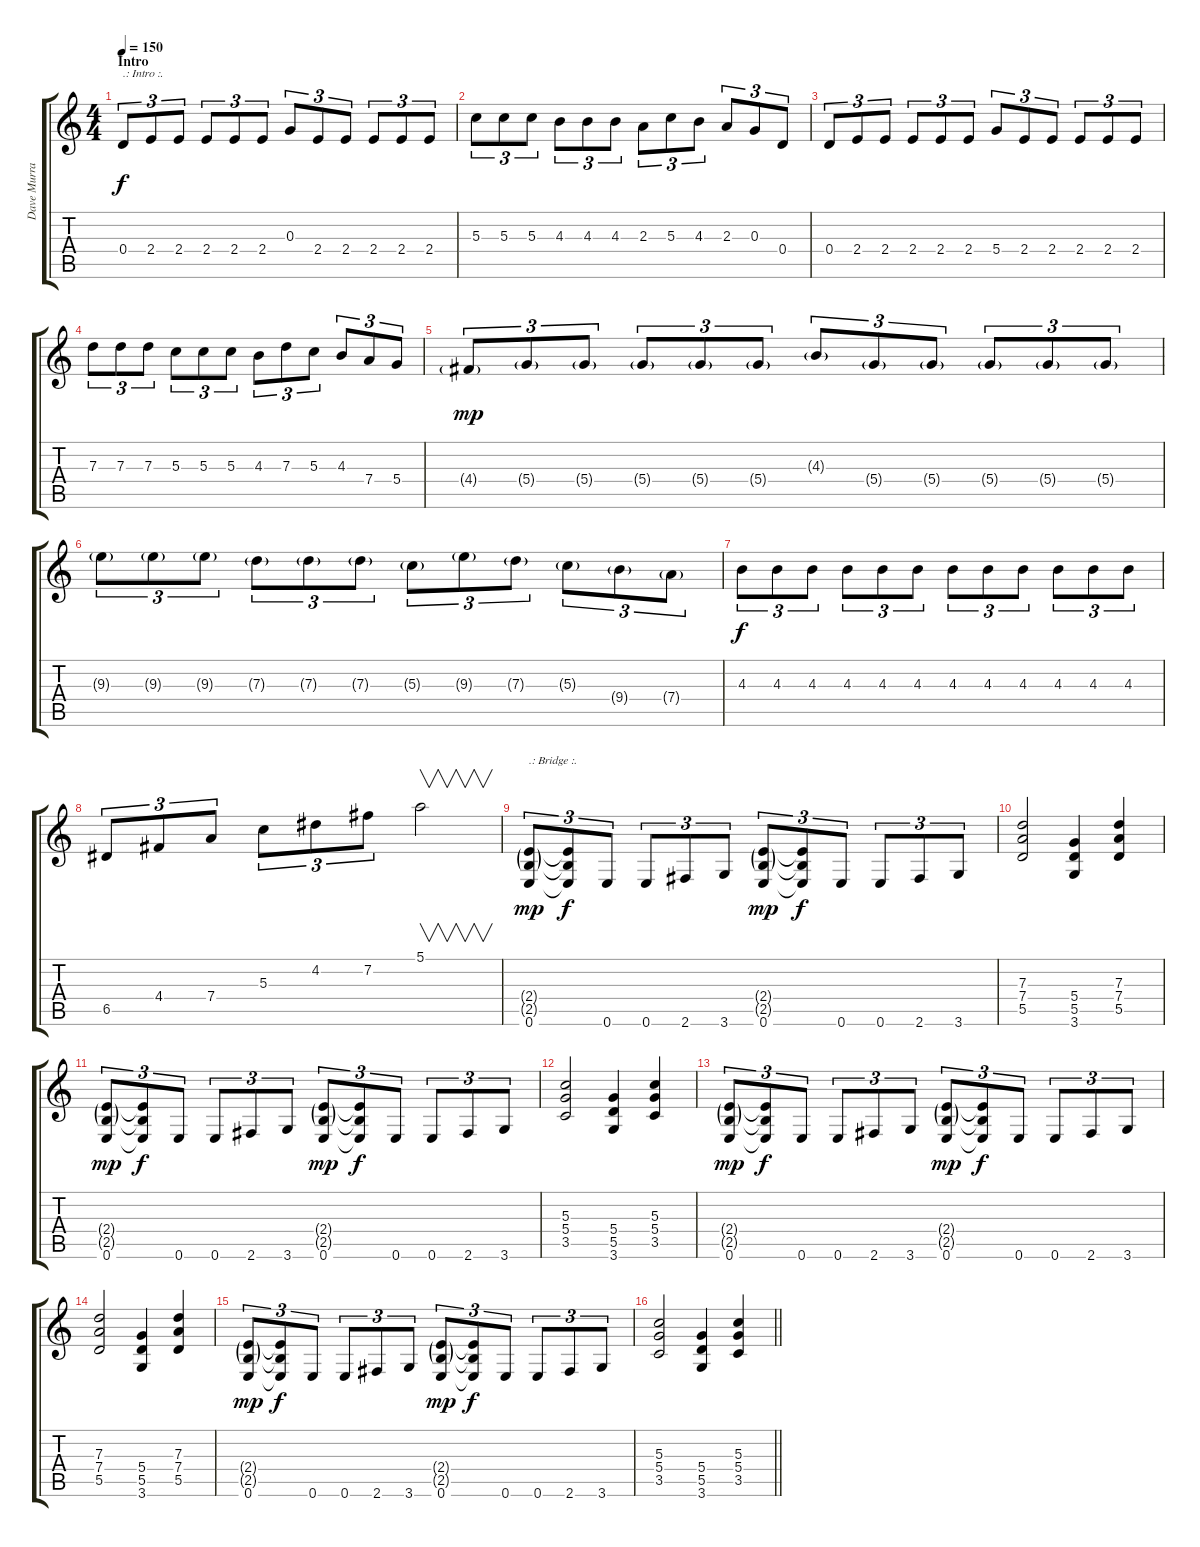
\track ("Dave Murray" "Dave Murra") {instrument distortionguitar}
\staff {score tabs}
\tuning (E4 B3 G3 D3 A2 E2) {hide}
\ts (4 4)
\section ("" "Intro")
\tempo 150
\clef g2
\ks c
0.4.8{tu (3 2) txt ".: Intro :." dy f instrument distortionguitar} 2.4.8{tu (3 2)} 2.4.8{tu (3 2)} 2.4.8{tu (3 2)} 2.4.8{tu (3 2)} 2.4.8{tu (3 2)} 0.3.8{tu (3 2)} 2.4.8{tu (3 2)} 2.4.8{tu (3 2)} 2.4.8{tu (3 2)} 2.4.8{tu (3 2)} 2.4.8{tu (3 2)} |
5.3.8{tu (3 2)} 5.3.8{tu (3 2)} 5.3.8{tu (3 2)} 4.3.8{tu (3 2)} 4.3.8{tu (3 2)} 4.3.8{tu (3 2)} 2.3.8{tu (3 2)} 5.3.8{tu (3 2)} 4.3.8{tu (3 2)} 2.3.8{tu (3 2)} 0.3.8{tu (3 2)} 0.4.8{tu (3 2)} |
0.4.8{tu (3 2)} 2.4.8{tu (3 2)} 2.4.8{tu (3 2)} 2.4.8{tu (3 2)} 2.4.8{tu (3 2)} 2.4.8{tu (3 2)} 5.4.8{tu (3 2)} 2.4.8{tu (3 2)} 2.4.8{tu (3 2)} 2.4.8{tu (3 2)} 2.4.8{tu (3 2)} 2.4.8{tu (3 2)} |
7.3.8{tu (3 2)} 7.3.8{tu (3 2)} 7.3.8{tu (3 2)} 5.3.8{tu (3 2)} 5.3.8{tu (3 2)} 5.3.8{tu (3 2)} 4.3.8{tu (3 2)} 7.3.8{tu (3 2)} 5.3.8{tu (3 2)} 4.3.8{tu (3 2)} 7.4.8{tu (3 2)} 5.4.8{tu (3 2)} |
4.4{g}.8{tu (3 2) dy mp} 5.4{g}.8{tu (3 2)} 5.4{g}.8{tu (3 2)} 5.4{g}.8{tu (3 2)} 5.4{g}.8{tu (3 2)} 5.4{g}.8{tu (3 2)} 4.3{g}.8{tu (3 2)} 5.4{g}.8{tu (3 2)} 5.4{g}.8{tu (3 2)} 5.4{g}.8{tu (3 2)} 5.4{g}.8{tu (3 2)} 5.4{g}.8{tu (3 2)} |
9.3{g}.8{tu (3 2)} 9.3{g}.8{tu (3 2)} 9.3{g}.8{tu (3 2)} 7.3{g}.8{tu (3 2)} 7.3{g}.8{tu (3 2)} 7.3{g}.8{tu (3 2)} 5.3{g}.8{tu (3 2)} 9.3{g}.8{tu (3 2)} 7.3{g}.8{tu (3 2)} 5.3{g}.8{tu (3 2)} 9.4{g}.8{tu (3 2)} 7.4{g}.8{tu (3 2)} |
4.3.8{tu (3 2) dy f} 4.3.8{tu (3 2)} 4.3.8{tu (3 2)} 4.3.8{tu (3 2)} 4.3.8{tu (3 2)} 4.3.8{tu (3 2)} 4.3.8{tu (3 2)} 4.3.8{tu (3 2)} 4.3.8{tu (3 2)} 4.3.8{tu (3 2)} 4.3.8{tu (3 2)} 4.3.8{tu (3 2)} |
6.5.8{tu (3 2)} 4.4.8{tu (3 2)} 7.4.8{tu (3 2)} 5.3.8{tu (3 2)} 4.2.8{tu (3 2)} 7.2.8{tu (3 2)} 5.1.2{v} |
(2.4{g} 2.5{g} 0.6).8{tu (3 2) txt ".: Bridge :." dy mp} (2.4{t} 2.5{t} 0.6{t}).8{tu (3 2) dy f} 0.6.8{tu (3 2)} 0.6.8{tu (3 2)} 2.6.8{tu (3 2)} 3.6.8{tu (3 2)} (2.4{g} 2.5{g} 0.6).8{tu (3 2) dy mp} (2.4{t} 2.5{t} 0.6{t}).8{tu (3 2) dy f} 0.6.8{tu (3 2)} 0.6.8{tu (3 2)} 2.6.8{tu (3 2)} 3.6.8{tu (3 2)} |
(7.3 7.4 5.5).2 (5.4 5.5 3.6).4 (7.3 7.4 5.5).4 |
(2.4{g} 2.5{g} 0.6).8{tu (3 2) dy mp} (2.4{t} 2.5{t} 0.6{t}).8{tu (3 2) dy f} 0.6.8{tu (3 2)} 0.6.8{tu (3 2)} 2.6.8{tu (3 2)} 3.6.8{tu (3 2)} (2.4{g} 2.5{g} 0.6).8{tu (3 2) dy mp} (2.4{t} 2.5{t} 0.6{t}).8{tu (3 2) dy f} 0.6.8{tu (3 2)} 0.6.8{tu (3 2)} 2.6.8{tu (3 2)} 3.6.8{tu (3 2)} |
(5.3 5.4 3.5).2 (5.4 5.5 3.6).4 (5.3 5.4 3.5).4 |
(2.4{g} 2.5{g} 0.6).8{tu (3 2) dy mp} (2.4{t} 2.5{t} 0.6{t}).8{tu (3 2) dy f} 0.6.8{tu (3 2)} 0.6.8{tu (3 2)} 2.6.8{tu (3 2)} 3.6.8{tu (3 2)} (2.4{g} 2.5{g} 0.6).8{tu (3 2) dy mp} (2.4{t} 2.5{t} 0.6{t}).8{tu (3 2) dy f} 0.6.8{tu (3 2)} 0.6.8{tu (3 2)} 2.6.8{tu (3 2)} 3.6.8{tu (3 2)} |
(7.3 7.4 5.5).2 (5.4 5.5 3.6).4 (7.3 7.4 5.5).4 |
(2.4{g} 2.5{g} 0.6).8{tu (3 2) dy mp} (2.4{t} 2.5{t} 0.6{t}).8{tu (3 2) dy f} 0.6.8{tu (3 2)} 0.6.8{tu (3 2)} 2.6.8{tu (3 2)} 3.6.8{tu (3 2)} (2.4{g} 2.5{g} 0.6).8{tu (3 2) dy mp} (2.4{t} 2.5{t} 0.6{t}).8{tu (3 2) dy f} 0.6.8{tu (3 2)} 0.6.8{tu (3 2)} 2.6.8{tu (3 2)} 3.6.8{tu (3 2)} |
\barLineRight lightlight
(5.3 5.4 3.5).2 (5.4 5.5 3.6).4 (5.3 5.4 3.5).4
